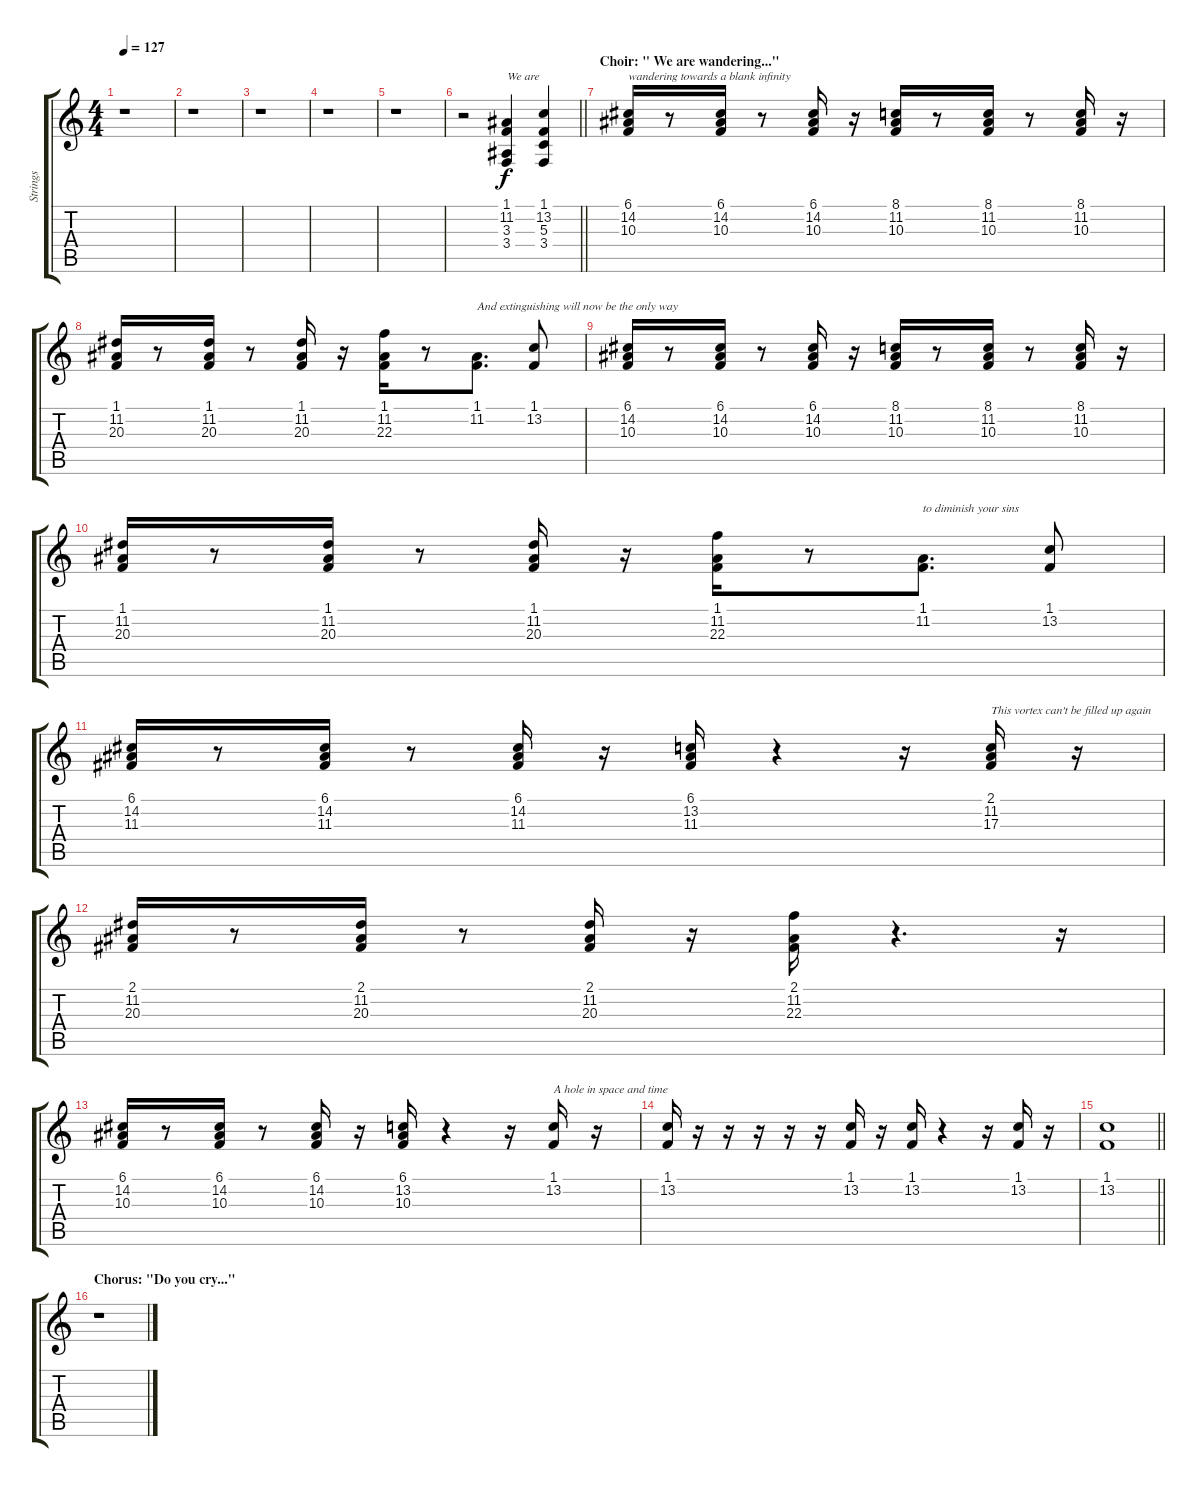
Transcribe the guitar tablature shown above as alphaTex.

\track ("Strings" "Strings") {instrument piccolo}
\staff {score tabs}
\tuning (E4 B3 G3 D3 A2 E2) {hide}
\ts (4 4)
\tempo 127
\clef g2
\ks c
r.1{dy f} |
r.1 |
r.1 |
r.1 |
r.1 |
\barLineRight lightlight
r.2{volume 16 instrument choiraahs} (1.1 11.2 3.3 3.4).4{txt "We are"} (1.1 13.2 5.3 3.4).4 |
\section ("" "Choir: \" We are wandering...\"")
(6.1 14.2 10.3).16{txt "wandering towards a blank infinity"} r.8 (6.1 14.2 10.3).16 r.8 (6.1 14.2 10.3).16 r.16 (8.1 11.2 10.3).16 r.8 (8.1 11.2 10.3).16 r.8 (8.1 11.2 10.3).16 r.16 |
(1.1 11.2 20.3).16 r.8 (1.1 11.2 20.3).16 r.8 (1.1 11.2 20.3).16 r.16 (1.1 11.2 22.3).16 r.8 (1.1 11.2).8{d txt "And extinguishing will now be the only way"} (1.1 13.2).8 |
(6.1 14.2 10.3).16 r.8 (6.1 14.2 10.3).16 r.8 (6.1 14.2 10.3).16 r.16 (8.1 11.2 10.3).16 r.8 (8.1 11.2 10.3).16 r.8 (8.1 11.2 10.3).16 r.16 |
(1.1 11.2 20.3).16 r.8 (1.1 11.2 20.3).16 r.8 (1.1 11.2 20.3).16 r.16 (1.1 11.2 22.3).16 r.8 (1.1 11.2).8{d txt "to diminish your sins"} (1.1 13.2).8 |
(6.1 14.2 11.3).16 r.8 (6.1 14.2 11.3).16 r.8 (6.1 14.2 11.3).16 r.16 (6.1 13.2 11.3).16 r.4 r.16 (2.1 11.2 17.3).16{txt "This vortex can't be filled up again"} r.16 |
(2.1 11.2 20.3).16 r.8 (2.1 11.2 20.3).16 r.8 (2.1 11.2 20.3).16 r.16 (2.1 11.2 22.3).16 r.4{d} r.16 |
(6.1 14.2 10.3).16 r.8 (6.1 14.2 10.3).16 r.8 (6.1 14.2 10.3).16 r.16 (6.1 13.2 10.3).16 r.4 r.16 (1.1 13.2).16{txt "A hole in space and time"} r.16 |
(1.1 13.2).16 r.16 r.16 r.16 r.16 r.16 (1.1 13.2).16 r.16 (1.1 13.2).16 r.4 r.16 (1.1 13.2).16 r.16 |
\barLineRight lightlight
(1.1 13.2).1 |
\section ("" "Chorus: \"Do you cry...\"")
r.1
